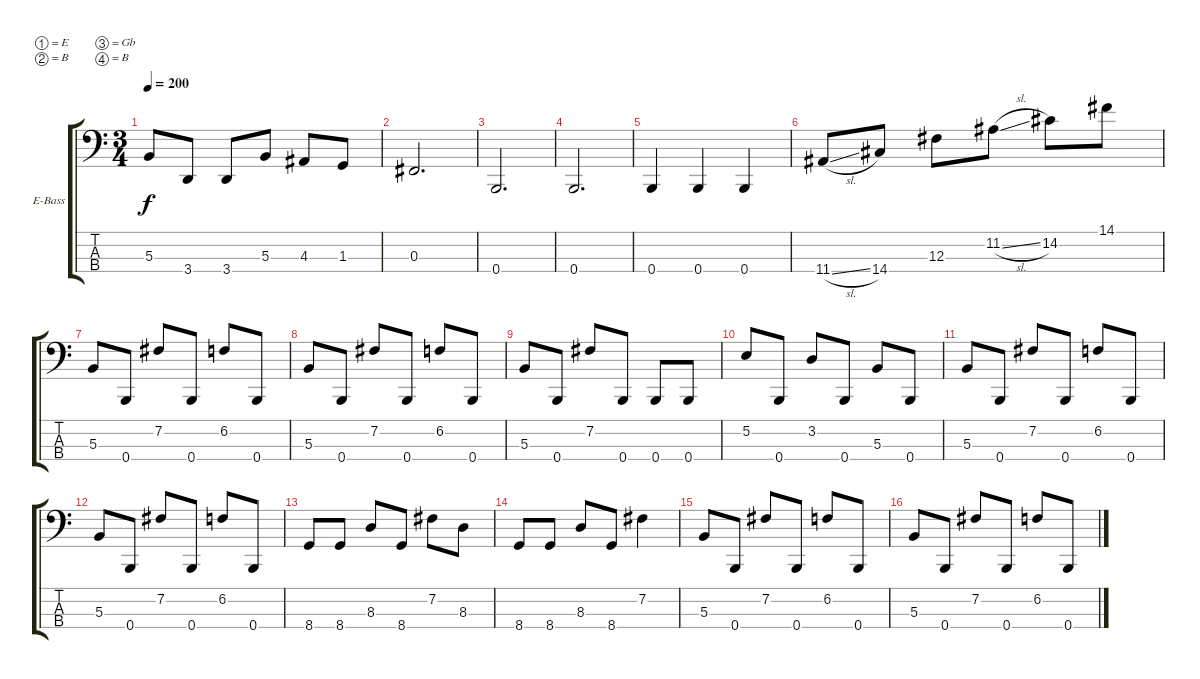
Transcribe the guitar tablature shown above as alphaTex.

\bracketExtendMode groupsimilarinstruments
\firstSystemTrackNameOrientation horizontal
\otherSystemsTrackNameOrientation horizontal
\track ("Track 9" "E-Bass") {multiBarRest instrument electricbassfinger}
\staff {score tabs}
\tuning (E2 B1 Gb1 B0)
\ts (3 4)
\tempo 200
\clef f4
\ks c
5.3.8{dy f} 3.4.8 3.4.8 5.3.8 4.3.8 1.3.8 |
0.3.2{d} |
0.4.2{d} |
0.4.2{d} |
0.4.4 0.4.4 0.4.4 |
11.4{sl}.8 14.4.8 12.3.8 11.2{sl}.8 14.2.8 14.1.8 |
5.3.8 0.4.8 7.2.8 0.4.8 6.2.8 0.4.8 |
5.3.8 0.4.8 7.2.8 0.4.8 6.2.8 0.4.8 |
5.3.8 0.4.8 7.2.8 0.4.8 0.4.8 0.4.8 |
5.2.8 0.4.8 3.2.8 0.4.8 5.3.8 0.4.8 |
5.3.8 0.4.8 7.2.8 0.4.8 6.2.8 0.4.8 |
5.3.8 0.4.8 7.2.8 0.4.8 6.2.8 0.4.8 |
8.4.8 8.4.8 8.3.8 8.4.8 7.2.8 8.3.8 |
8.4.8 8.4.8 8.3.8 8.4.8 7.2.4 |
5.3.8 0.4.8 7.2.8 0.4.8 6.2.8 0.4.8 |
5.3.8 0.4.8 7.2.8 0.4.8 6.2.8 0.4.8
